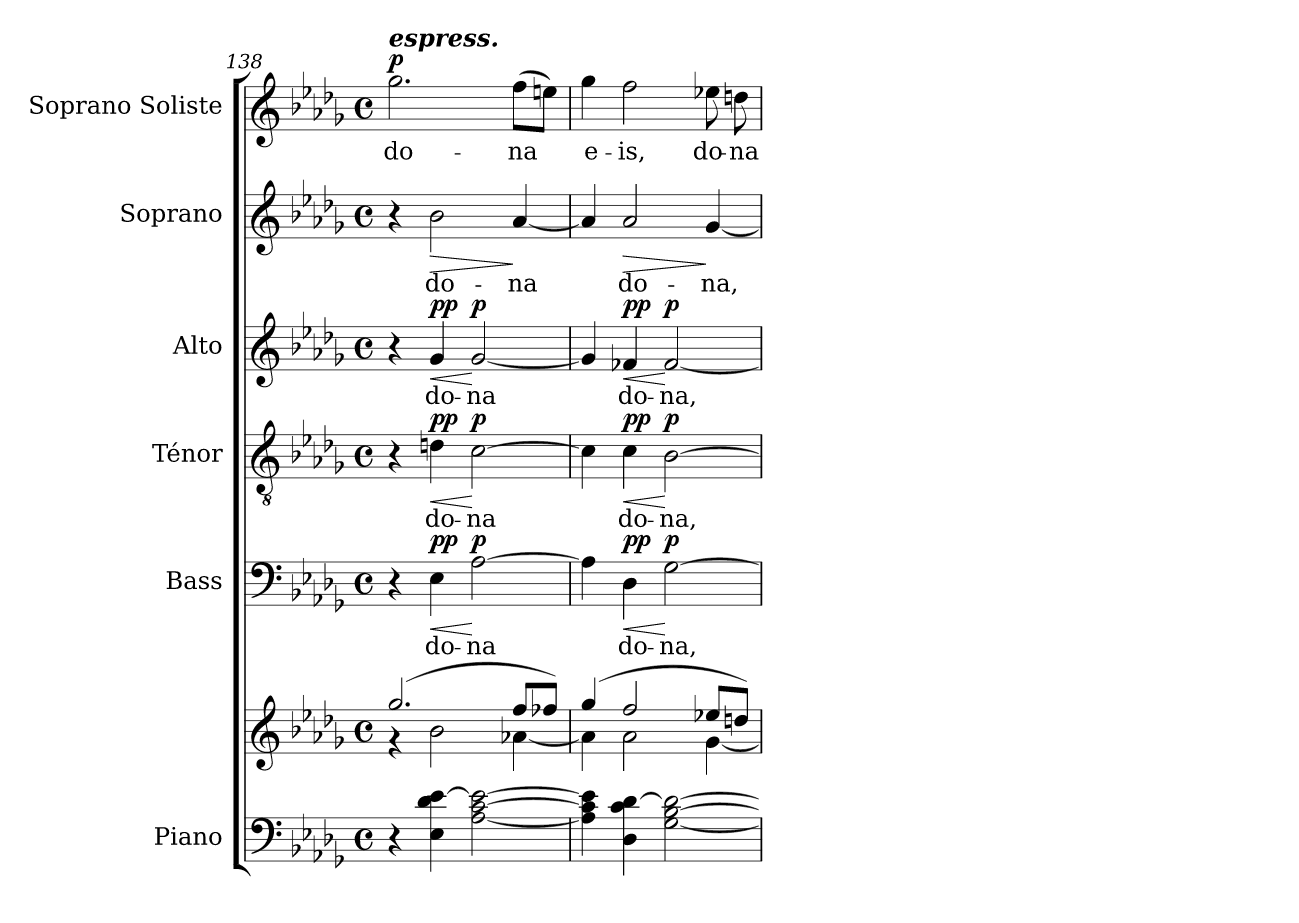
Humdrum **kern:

**kern	**kern	**kern	**text	**dynam	**kern	**text	**dynam	**kern	**text	**dynam	**kern	**text	**dynam	**kern	**text	**dynam
*part6	*part6	*part5	*part5	*part5	*part4	*part4	*part4	*part3	*part3	*part3	*part2	*part2	*part2	*part1	*part1	*part1
*staff7	*staff6	*staff5	*staff5	*staff5	*staff4	*staff4	*staff4	*staff3	*staff3	*staff3	*staff2	*staff2	*staff2	*staff1	*staff1	*staff1
*I"Piano	*	*I"Bass	*	*	*I"Ténor	*	*	*I"Alto	*	*	*I"Soprano	*	*	*I"Soprano Soliste	*	*
*I'Pno.	*	*I'B.	*	*	*I'T.	*	*	*I'A.	*	*	*I'S.	*	*	*	*	*
*clefF4	*clefG2	*clefF4	*	*	*clefGv2	*	*	*clefG2	*	*	*clefG2	*	*	*clefG2	*	*
*	*	*	*	*	*	*	*	*ITrd2c3	*	*	*	*	*	*	*	*
*k[b-e-a-d-g-]	*k[b-e-a-d-g-]	*k[b-e-a-d-g-]	*	*	*k[b-e-a-d-g-]	*	*	*k[b-e-]	*	*	*k[b-e-a-d-g-]	*	*	*k[b-e-a-d-g-]	*	*
*M4/4	*M4/4	*M4/4	*	*	*M4/4	*	*	*M4/4	*	*	*M4/4	*	*	*M4/4	*	*
*met(c)	*met(c)	*met(c)	*	*	*met(c)	*	*	*met(c)	*	*	*met(c)	*	*	*met(c)	*	*
=138	=138	=138	=138	=138	=138	=138	=138	=138	=138	=138	=138	=138	=138	=138	=138	=138
*	*^	*	*	*	*	*	*	*	*	*	*	*	*	*	*	*
!	!	!	!	!	!	!	!	!	!	!	!	!	!	!	!LO:TX:a:Bi:t=espress.	!	!
!	!	!	!	!	!	!	!	!	!	!	!	!	!	!	!	!	!LO:DY:a
4r	(2.gg-/	4r	4r	.	.	4r	.	.	4r	.	.	4r	.	.	2.gg-\	do-	p
!	!	!	!	!	!LO:HP:b	!	!	!LO:HP:b	!	!	!LO:HP:b	!	!	!LO:HP:b	!	!	!
!	!	!	!	!	!LO:DY:n=1:a	!	!	!LO:DY:n=1:a	!	!	!LO:DY:n=1:a	!	!	!	!	!	!
4E-\ 4d-\ [4e-\	.	2b-\	4E-\	-do-	< pp	4dn\	do-	< pp	4e-i/	do-	< pp	2b-\	do-	>	.	.	.
!	!	!	!	!	!LO:DY:n=2:a	!	!	!LO:DY:n=2:a	!	!	!LO:DY:n=2:a	!	!	!	!	!	!
[2A-\ [2c\ 2e-\_	.	.	[2A-\	-na	[ p	[2c\	-na	[ p	[2e-i/	-na	[ p	.	.	.	.	.	.
.	8ff/L	[4a-X\	.	.	.	.	.	.	.	.	.	[4a-/	-na	]	(8ff\L	-na	.
.	8ff-X/J)	.	.	.	.	.	.	.	.	.	.	.	.	.	8een\J)	.	.
=139	=139	=139	=139	=139	=139	=139	=139	=139	=139	=139	=139	=139	=139	=139	=139	=139	=139
4A-\] 4c\] 4e-\]	(4gg-/	4a-\]	4A-\]	.	.	4c\]	.	.	4e-i/]	.	.	4a-/]	.	.	4gg-\	e-	.
!	!	!	!	!	!LO:HP:b	!	!	!LO:HP:b	!	!	!LO:HP:b	!	!	!LO:HP:b	!	!	!
!	!	!	!	!	!LO:DY:n=1:a	!	!	!LO:DY:n=1:a	!	!	!LO:DY:n=1:a	!	!	!	!	!	!
4D-\ 4c\ [4d-\	2ff/	2a-\	4D-\	do-	< pp	4c\	do-	< pp	4d-Xi/	do-	< pp	2a-/	do-	>	2ff\	-is,	.
!	!	!	!	!	!LO:DY:n=2:a	!	!	!LO:DY:n=2:a	!	!	!LO:DY:n=2:a	!	!	!	!	!	!
[2G-\ [2B-\ 2d-\_	.	.	[2G-\	-na,	[ p	[2B-\	-na,	[ p	[2d-i/	-na,	[ p	.	.	.	.	.	.
.	8ee-X/L	[4g-\	.	.	.	.	.	.	.	.	.	[4g-/	-na,	]	8ee-X\	do-	.
.	8ddn/J)	.	.	.	.	.	.	.	.	.	.	.	.	.	8ddn\	-na	.
*	*v	*v	*	*	*	*	*	*	*	*	*	*	*	*	*	*	*
=	=	=	=	=	=	=	=	=	=	=	=	=	=	=	=	=
*-	*-	*-	*-	*-	*-	*-	*-	*-	*-	*-	*-	*-	*-	*-	*-	*-
